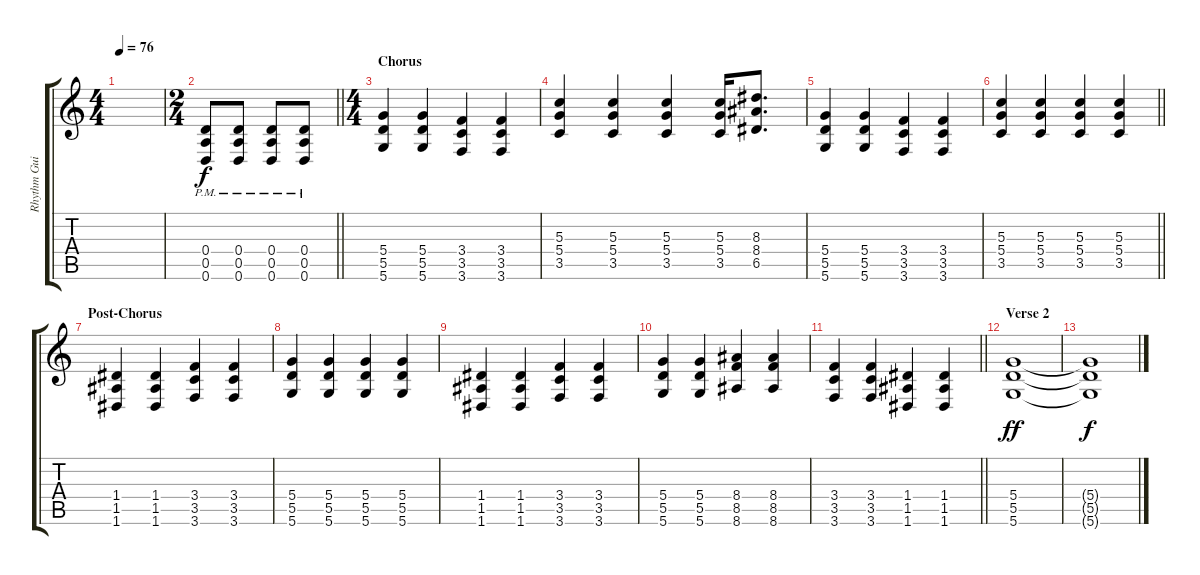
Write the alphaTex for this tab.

\track ("Rhythm Guitar" "Rhythm Gui") {instrument distortionguitar}
\staff {score tabs}
\tuning (E4 B3 G3 D3 A2 D2) {hide}
\ts (4 4)
\tempo 76
\clef g2
\ks c
|
\ts (2 4)
\barLineRight lightlight
(0.4{pm} 0.5{pm} 0.6{pm}).8{instrument distortionguitar} (0.4{pm} 0.5{pm} 0.6).8 (0.4{pm} 0.5 0.6{pm}).8 (0.4{pm} 0.5 0.6).8 |
\ts (4 4)
\section ("" "Chorus")
(5.4 5.5 5.6).4 (5.4 5.5 5.6).4 (3.4 3.5 3.6).4 (3.4 3.5 3.6).4 |
(5.3 5.4 3.5).4 (5.3 5.4 3.5).4 (5.3 5.4 3.5).4 (5.3 5.4 3.5).16 (8.3 8.4 6.5).8{d} |
(5.4 5.5 5.6).4 (5.4 5.5 5.6).4 (3.4 3.5 3.6).4 (3.4 3.5 3.6).4 |
\barLineRight lightlight
(5.3 5.4 3.5).4 (5.3 5.4 3.5).4 (5.3 5.4 3.5).4 (5.3 5.4 3.5).4 |
\section ("" "Post-Chorus")
(1.4 1.5 1.6).4 (1.4 1.5 1.6).4 (3.4 3.5 3.6).4 (3.4 3.5 3.6).4 |
(5.4 5.5 5.6).4 (5.4 5.5 5.6).4 (5.4 5.5 5.6).4 (5.4 5.5 5.6).4 |
(1.4 1.5 1.6).4 (1.4 1.5 1.6).4 (3.4 3.5 3.6).4 (3.4 3.5 3.6).4 |
(5.4 5.5 5.6).4 (5.4 5.5 5.6).4 (8.4 8.5 8.6).4 (8.4 8.5 8.6).4 |
\barLineRight lightlight
(3.4 3.5 3.6).4 (3.4 3.5 3.6).4 (1.4 1.5 1.6).4 (1.4 1.5 1.6).4 |
\section ("" "Verse 2")
(5.4 5.5 5.6).1{dy ff} |
(5.4{t} 5.5{t} 5.6{t}).1{dy f}
